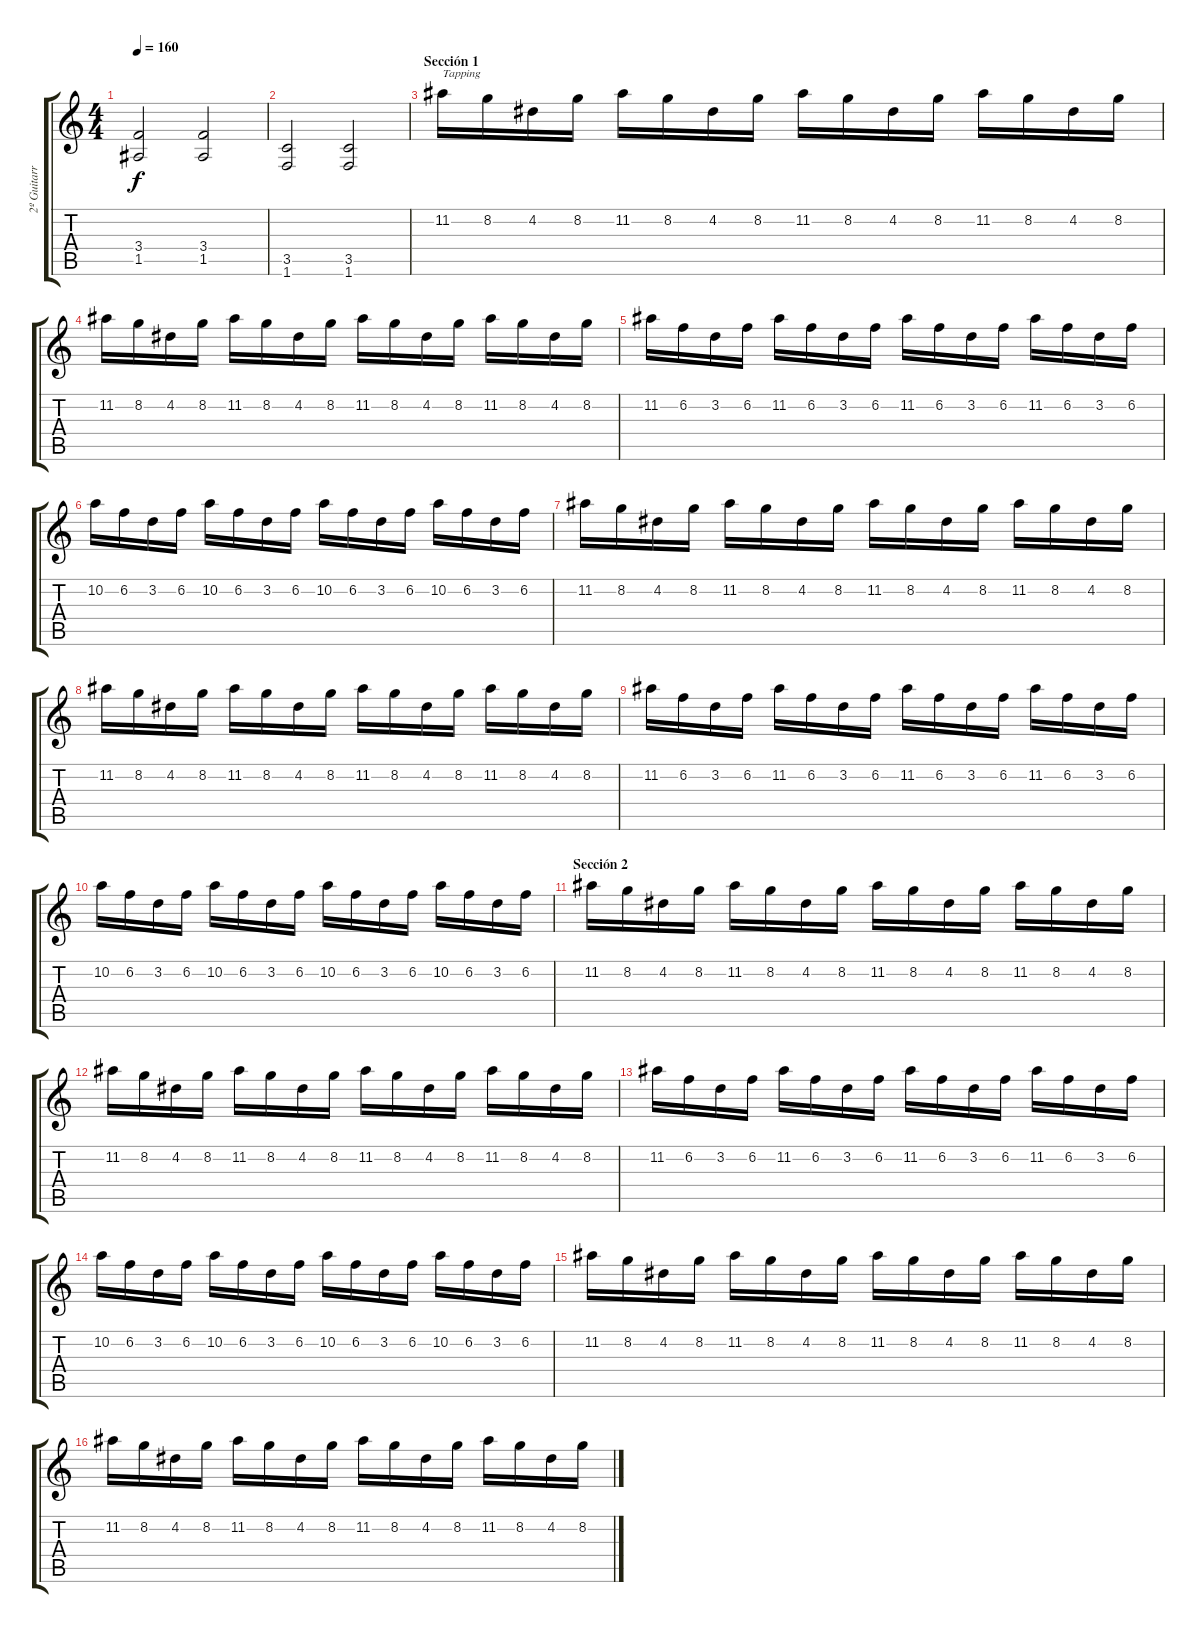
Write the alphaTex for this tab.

\track ("2º Guitarra" "2º Guitarr") {instrument overdrivenguitar}
\staff {score tabs}
\tuning (E4 B3 G3 D3 A2 E2) {hide}
\ts (4 4)
\tempo 160
\clef g2
\ks c
(3.4 1.5).2{dy f} (3.4 1.5).2 |
(3.5 1.6).2 (3.5 1.6).2 |
\section ("" "Sección 1")
11.2.16{txt "Tapping"} 8.2.16 4.2.16 8.2.16 11.2.16 8.2.16 4.2.16 8.2.16 11.2.16 8.2.16 4.2.16 8.2.16 11.2.16 8.2.16 4.2.16 8.2.16 |
11.2.16 8.2.16 4.2.16 8.2.16 11.2.16 8.2.16 4.2.16 8.2.16 11.2.16 8.2.16 4.2.16 8.2.16 11.2.16 8.2.16 4.2.16 8.2.16 |
11.2.16 6.2.16 3.2.16 6.2.16 11.2.16 6.2.16 3.2.16 6.2.16 11.2.16 6.2.16 3.2.16 6.2.16 11.2.16 6.2.16 3.2.16 6.2.16 |
10.2.16 6.2.16 3.2.16 6.2.16 10.2.16 6.2.16 3.2.16 6.2.16 10.2.16 6.2.16 3.2.16 6.2.16 10.2.16 6.2.16 3.2.16 6.2.16 |
11.2.16 8.2.16 4.2.16 8.2.16 11.2.16 8.2.16 4.2.16 8.2.16 11.2.16 8.2.16 4.2.16 8.2.16 11.2.16 8.2.16 4.2.16 8.2.16 |
11.2.16 8.2.16 4.2.16 8.2.16 11.2.16 8.2.16 4.2.16 8.2.16 11.2.16 8.2.16 4.2.16 8.2.16 11.2.16 8.2.16 4.2.16 8.2.16 |
11.2.16 6.2.16 3.2.16 6.2.16 11.2.16 6.2.16 3.2.16 6.2.16 11.2.16 6.2.16 3.2.16 6.2.16 11.2.16 6.2.16 3.2.16 6.2.16 |
10.2.16 6.2.16 3.2.16 6.2.16 10.2.16 6.2.16 3.2.16 6.2.16 10.2.16 6.2.16 3.2.16 6.2.16 10.2.16 6.2.16 3.2.16 6.2.16 |
\section ("" "Sección 2")
11.2.16 8.2.16 4.2.16 8.2.16 11.2.16 8.2.16 4.2.16 8.2.16 11.2.16 8.2.16 4.2.16 8.2.16 11.2.16 8.2.16 4.2.16 8.2.16 |
11.2.16 8.2.16 4.2.16 8.2.16 11.2.16 8.2.16 4.2.16 8.2.16 11.2.16 8.2.16 4.2.16 8.2.16 11.2.16 8.2.16 4.2.16 8.2.16 |
11.2.16 6.2.16 3.2.16 6.2.16 11.2.16 6.2.16 3.2.16 6.2.16 11.2.16 6.2.16 3.2.16 6.2.16 11.2.16 6.2.16 3.2.16 6.2.16 |
10.2.16 6.2.16 3.2.16 6.2.16 10.2.16 6.2.16 3.2.16 6.2.16 10.2.16 6.2.16 3.2.16 6.2.16 10.2.16 6.2.16 3.2.16 6.2.16 |
11.2.16 8.2.16 4.2.16 8.2.16 11.2.16 8.2.16 4.2.16 8.2.16 11.2.16 8.2.16 4.2.16 8.2.16 11.2.16 8.2.16 4.2.16 8.2.16 |
11.2.16 8.2.16 4.2.16 8.2.16 11.2.16 8.2.16 4.2.16 8.2.16 11.2.16 8.2.16 4.2.16 8.2.16 11.2.16 8.2.16 4.2.16 8.2.16
